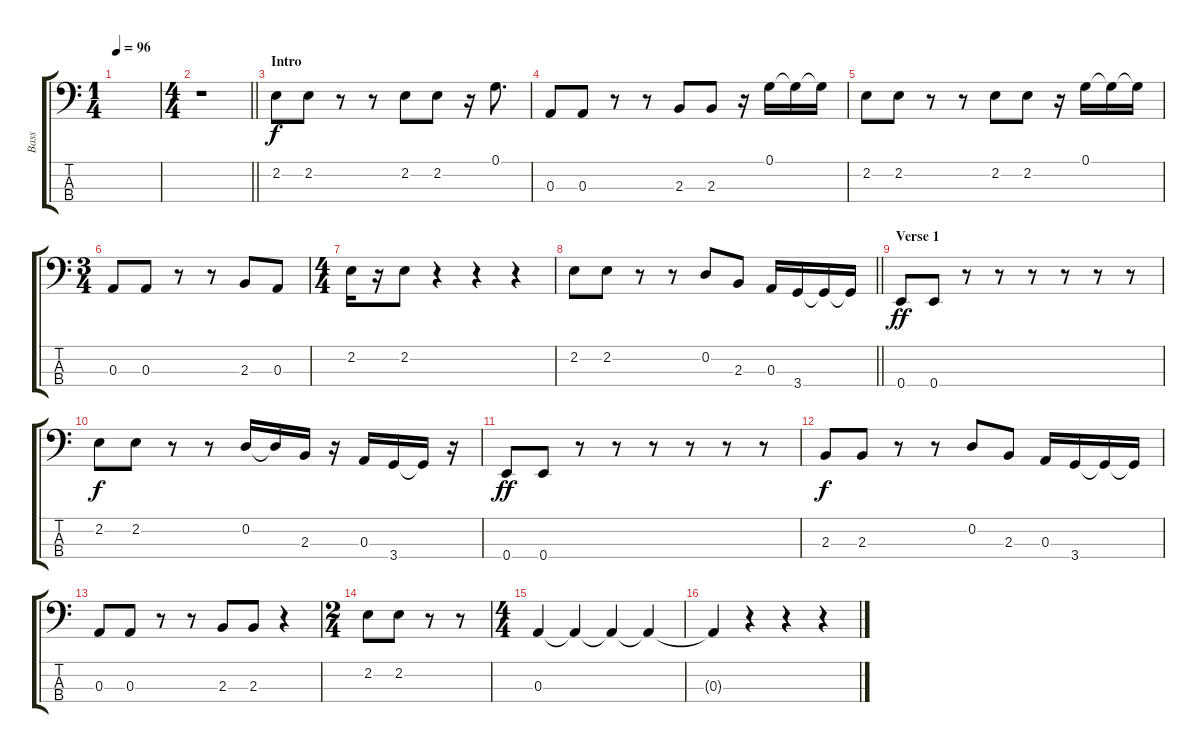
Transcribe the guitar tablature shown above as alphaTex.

\track ("Bass" "Bass") {solo instrument electricbassfinger}
\staff {score tabs}
\tuning (G2 D2 A1 E1) {hide}
\ts (1 4)
\tempo 96
\clef f4
\ks c
|
\ts (4 4)
\barLineRight lightlight
r.1 |
\section ("" "Intro")
2.2.8 2.2.8 r.8 r.8 2.2.8 2.2.8 r.16 0.1.8{d} |
0.3.8 0.3.8 r.8 r.8 2.3.8 2.3.8 r.16 0.1.16 0.1{t}.16 0.1{t}.16 |
2.2.8 2.2.8 r.8 r.8 2.2.8 2.2.8 r.16 0.1.16 0.1{t}.16 0.1{t}.16 |
\ts (3 4)
0.3.8 0.3.8 r.8 r.8 2.3.8 0.3.8 |
\ts (4 4)
2.2.16 r.16 2.2.8 r.4 r.4 r.4 |
\barLineRight lightlight
2.2.8 2.2.8 r.8 r.8 0.2.8 2.3.8 0.3.16 3.4.16 3.4{t}.16 3.4{t}.16 |
\section ("" "Verse 1")
0.4.8{dy ff} 0.4.8 r.8 r.8 r.8 r.8 r.8 r.8 |
2.2.8{dy f} 2.2.8 r.8 r.8 0.2.16 0.2{t}.16 2.3.16 r.16 0.3.16 3.4.16 3.4{t}.16 r.16 |
0.4.8{dy ff} 0.4.8 r.8 r.8 r.8 r.8 r.8 r.8 |
2.3.8{dy f} 2.3.8 r.8 r.8 0.2.8 2.3.8 0.3.16 3.4.16 3.4{t}.16 3.4{t}.16 |
0.3.8 0.3.8 r.8 r.8 2.3.8 2.3.8 r.4 |
\ts (2 4)
2.2.8 2.2.8 r.8 r.8 |
\ts (4 4)
0.3.4 0.3{t}.4 0.3{t}.4 0.3{t}.4 |
0.3{t}.4 r.4 r.4 r.4
